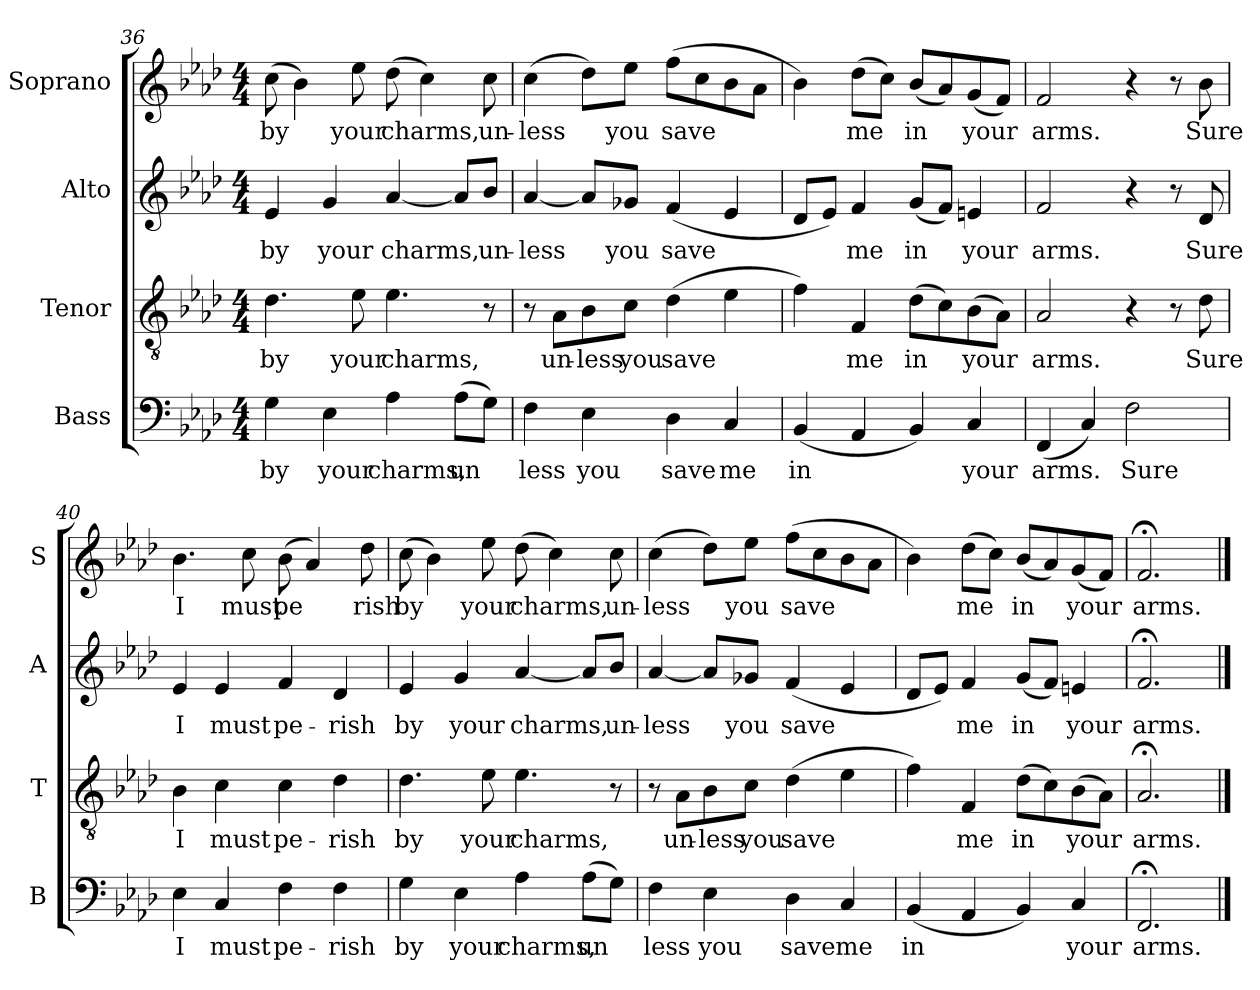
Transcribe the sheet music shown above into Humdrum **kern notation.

**kern	**text	**kern	**text	**kern	**text	**kern	**text
*part4	*part4	*part3	*part3	*part2	*part2	*part1	*part1
*staff4	*staff4	*staff3	*staff3	*staff2	*staff2	*staff1	*staff1
*I"Bass	*	*I"Tenor	*	*I"Alto	*	*I"Soprano	*
*I'B	*	*I'T	*	*I'A	*	*I'S	*
*clefF4	*	*clefGv2	*	*clefG2	*	*clefG2	*
*k[b-e-a-d-]	*	*k[b-e-a-d-]	*	*k[b-e-a-d-]	*	*k[b-e-a-d-]	*
*M4/4	*	*M4/4	*	*M4/4	*	*M4/4	*
=36	=36	=36	=36	=36	=36	=36	=36
!	!LO:LY:b	!	!LO:LY:b	!	!LO:LY:b	!	!LO:LY:b
4G\	by	4.d-\	by	4e-/	by	(8cc\	by
.	.	.	.	.	.	4b-\)	.
!	!LO:LY:b	!	!	!	!LO:LY:b	!	!
4E-\	your	.	.	4g/	your	.	.
!	!	!	!LO:LY:b	!	!	!	!LO:LY:b
.	.	8e-\	your	.	.	8ee-\	your
!	!LO:LY:b	!	!LO:LY:b	!	!LO:LY:b	!	!LO:LY:b
4A-\	charms,	4.e-\	charms,	[4a-/	charms,	(8dd-\	charms,
.	.	.	.	.	.	4cc\)	.
!	!LO:LY:b	!	!	!	!	!	!
(8A-\L	un	.	.	8a-/L]	.	.	.
!	!	!	!	!	!LO:LY:b	!	!LO:LY:b
8G\J)	.	8r	.	8b-/J	un-	8cc\	un-
!!LO:PB:g=z
=37	=37	=37	=37	=37	=37	=37	=37
!	!LO:LY:b	!	!	!	!LO:LY:b	!	!LO:LY:b
4F\	less	8r	.	[4a-/	-less	(4cc\	-less
!	!	!	!LO:LY:b	!	!	!	!
.	.	8A-\L	un-	.	.	.	.
!	!LO:LY:b	!	!LO:LY:b	!	!	!	!
4E-\	you	8B-\	-less	8a-/L]	.	8dd-\L)	.
!	!	!	!LO:LY:b	!	!LO:LY:b	!	!LO:LY:b
.	.	8c\J	you	8g-X/J	you	8ee-\J	you
!	!LO:LY:b	!	!LO:LY:b	!	!LO:LY:b	!	!LO:LY:b
4D-\	save	(4d-\	save	(4f/	save	(8ff\L	save
.	.	.	.	.	.	8cc\	.
!	!LO:LY:b	!	!	!	!	!	!
4C/	me	4e-\	.	4e-/	.	8b-\	.
.	.	.	.	.	.	8a-\J	.
=38	=38	=38	=38	=38	=38	=38	=38
!	!LO:LY:b	!	!	!	!	!	!
(4BB-/	in	4f\)	.	8d-/L	.	4b-\)	.
.	.	.	.	8e-/J)	.	.	.
!	!	!	!LO:LY:b	!	!LO:LY:b	!	!LO:LY:b
4AA-/	.	4F/	me	4f/	me	(8dd-\L	me
.	.	.	.	.	.	8cc\J)	.
!	!	!	!LO:LY:b	!	!LO:LY:b	!	!LO:LY:b
4BB-/)	.	(8d-\L	-in	(8g/L	in	(8b-/L	in
.	.	8c\)	.	8f/J)	.	8a-/)	.
!	!LO:LY:b	!	!LO:LY:b	!	!LO:LY:b	!	!LO:LY:b
4C/	your	(8B-\	-your	4en/	your	(8g/	your
.	.	8A-\J)	.	.	.	8f/J)	.
=39	=39	=39	=39	=39	=39	=39	=39
!	!LO:LY:b	!	!LO:LY:b	!	!LO:LY:b	!	!LO:LY:b
(4FF/	arms.	2A-/	arms.	2f/	arms.	2f/	arms.
4C/)	.	.	.	.	.	.	.
!	!LO:LY:b	!	!	!	!	!	!
2F\	Sure	4r	.	4r	.	4r	.
.	.	8r	.	8r	.	8r	.
!	!	!	!LO:LY:b	!	!LO:LY:b	!	!LO:LY:b
.	.	8d-\	Sure	8d-/	Sure	8b-\	Sure
!!LO:LB:g=z
=40	=40	=40	=40	=40	=40	=40	=40
!	!LO:LY:b	!	!LO:LY:b	!	!LO:LY:b	!	!LO:LY:b
4E-\	I	4B-\	I	4e-/	I	4.b-\	I
!	!LO:LY:b	!	!LO:LY:b	!	!LO:LY:b	!	!
4C/	must	4c\	must	4e-/	must	.	.
!	!	!	!	!	!	!	!LO:LY:b
.	.	.	.	.	.	8cc\	must
!	!LO:LY:b	!	!LO:LY:b	!	!LO:LY:b	!	!LO:LY:b
4F\	pe-	4c\	pe-	4f/	pe-	(8b-\	pe
.	.	.	.	.	.	4a-/)	.
!	!LO:LY:b	!	!LO:LY:b	!	!LO:LY:b	!	!
4F\	-rish	4d-\	-rish	4d-/	-rish	.	.
!	!	!	!	!	!	!	!LO:LY:b
.	.	.	.	.	.	8dd-\	rish
=41	=41	=41	=41	=41	=41	=41	=41
!	!LO:LY:b	!	!LO:LY:b	!	!LO:LY:b	!	!LO:LY:b
4G\	by	4.d-\	by	4e-/	by	(8cc\	by
.	.	.	.	.	.	4b-\)	.
!	!LO:LY:b	!	!	!	!LO:LY:b	!	!
4E-\	your	.	.	4g/	your	.	.
!	!	!	!LO:LY:b	!	!	!	!LO:LY:b
.	.	8e-\	your	.	.	8ee-\	your
!	!LO:LY:b	!	!LO:LY:b	!	!LO:LY:b	!	!LO:LY:b
4A-\	charms,	4.e-\	charms,	[4a-/	charms,	(8dd-\	charms,
.	.	.	.	.	.	4cc\)	.
!	!LO:LY:b	!	!	!	!	!	!
(8A-\L	un	.	.	8a-/L]	.	.	.
!	!	!	!	!	!LO:LY:b	!	!LO:LY:b
8G\J)	.	8r	.	8b-/J	un-	8cc\	un-
!!LO:LB:g=z
=42	=42	=42	=42	=42	=42	=42	=42
!	!LO:LY:b	!	!	!	!LO:LY:b	!	!LO:LY:b
4F\	less	8r	.	[4a-/	-less	(4cc\	-less
!	!	!	!LO:LY:b	!	!	!	!
.	.	8A-\L	un-	.	.	.	.
!	!LO:LY:b	!	!LO:LY:b	!	!	!	!
4E-\	you	8B-\	-less	8a-/L]	.	8dd-\L)	.
!	!	!	!LO:LY:b	!	!LO:LY:b	!	!LO:LY:b
.	.	8c\J	you	8g-X/J	you	8ee-\J	you
!	!LO:LY:b	!	!LO:LY:b	!	!LO:LY:b	!	!LO:LY:b
4D-\	save	(4d-\	save	(4f/	save	(8ff\L	save
.	.	.	.	.	.	8cc\	.
!	!LO:LY:b	!	!	!	!	!	!
4C/	me	4e-\	.	4e-/	.	8b-\	.
.	.	.	.	.	.	8a-\J	.
=43	=43	=43	=43	=43	=43	=43	=43
!	!LO:LY:b	!	!	!	!	!	!
(4BB-/	in	4f\)	.	8d-/L	.	4b-\)	.
.	.	.	.	8e-/J)	.	.	.
!	!	!	!LO:LY:b	!	!LO:LY:b	!	!LO:LY:b
4AA-/	.	4F/	me	4f/	me	(8dd-\L	me
.	.	.	.	.	.	8cc\J)	.
!	!	!	!LO:LY:b	!	!LO:LY:b	!	!LO:LY:b
4BB-/)	.	(8d-\L	-in	(8g/L	in	(8b-/L	in
.	.	8c\)	.	8f/J)	.	8a-/)	.
!	!LO:LY:b	!	!LO:LY:b	!	!LO:LY:b	!	!LO:LY:b
4C/	your	(8B-\	-your	4en/	your	(8g/	your
.	.	8A-\J)	.	.	.	8f/J)	.
=44	=44	=44	=44	=44	=44	=44	=44
!	!LO:LY:b	!	!LO:LY:b	!	!LO:LY:b	!	!LO:LY:b
2.FF;</	arms.	2.A-;</	arms.	2.f;</	arms.	2.f;</	arms.
==	==	==	==	==	==	==	==
*-	*-	*-	*-	*-	*-	*-	*-
